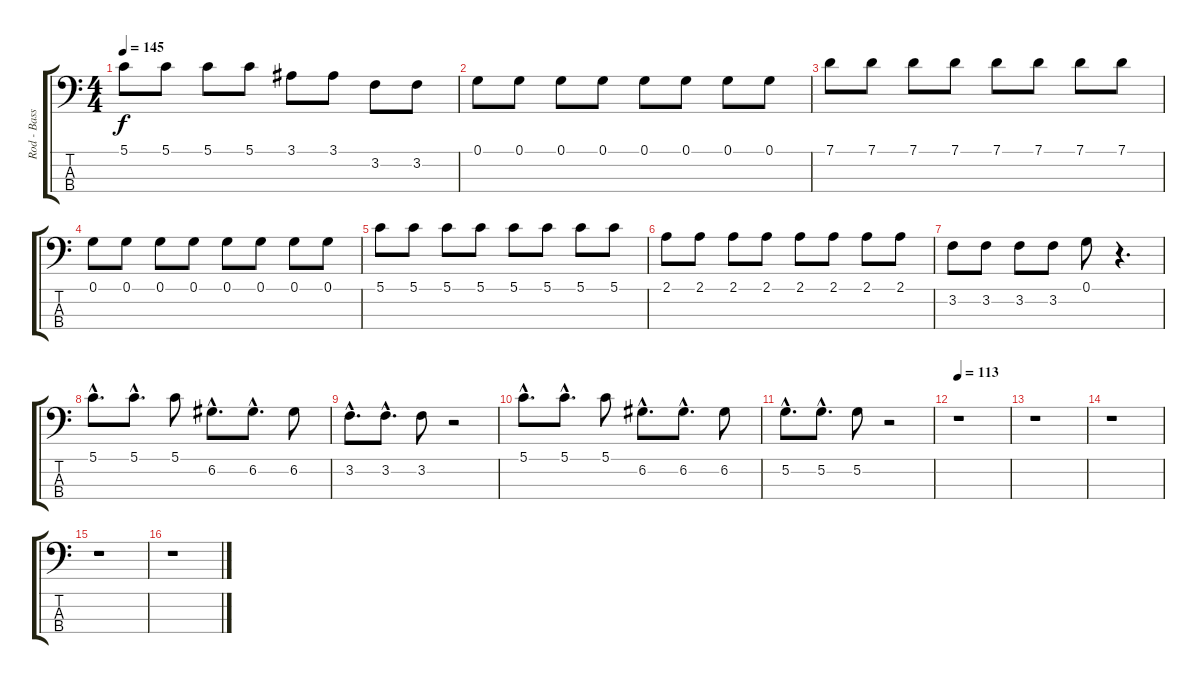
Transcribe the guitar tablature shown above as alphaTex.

\track ("Rod - Bass" "Rod - Bass") {instrument slapbass1}
\staff {score tabs}
\tuning (G2 D2 A1 E1) {hide}
\ts (4 4)
\tempo 145
\clef f4
\ks c
5.1.8{dy f} 5.1.8 5.1.8 5.1.8 3.1.8 3.1.8 3.2.8 3.2.8 |
0.1.8 0.1.8 0.1.8 0.1.8 0.1.8 0.1.8 0.1.8 0.1.8 |
7.1.8 7.1.8 7.1.8 7.1.8 7.1.8 7.1.8 7.1.8 7.1.8 |
0.1.8 0.1.8 0.1.8 0.1.8 0.1.8 0.1.8 0.1.8 0.1.8 |
5.1.8 5.1.8 5.1.8 5.1.8 5.1.8 5.1.8 5.1.8 5.1.8 |
2.1.8 2.1.8 2.1.8 2.1.8 2.1.8 2.1.8 2.1.8 2.1.8 |
3.2.8 3.2.8 3.2.8 3.2.8 0.1.8 r.4{d} |
5.1{hac}.8{d} 5.1{hac}.8{d} 5.1.8 6.2{hac}.8{d} 6.2{hac}.8{d} 6.2.8 |
3.2{hac}.8{d} 3.2{hac}.8{d} 3.2.8 r.2 |
5.1{hac}.8{d} 5.1{hac}.8{d} 5.1.8 6.2{hac}.8{d} 6.2{hac}.8{d} 6.2.8 |
5.2{hac}.8{d} 5.2{hac}.8{d} 5.2.8 r.2 |
\tempo 113
r.1 |
r.1 |
r.1 |
r.1 |
r.1
